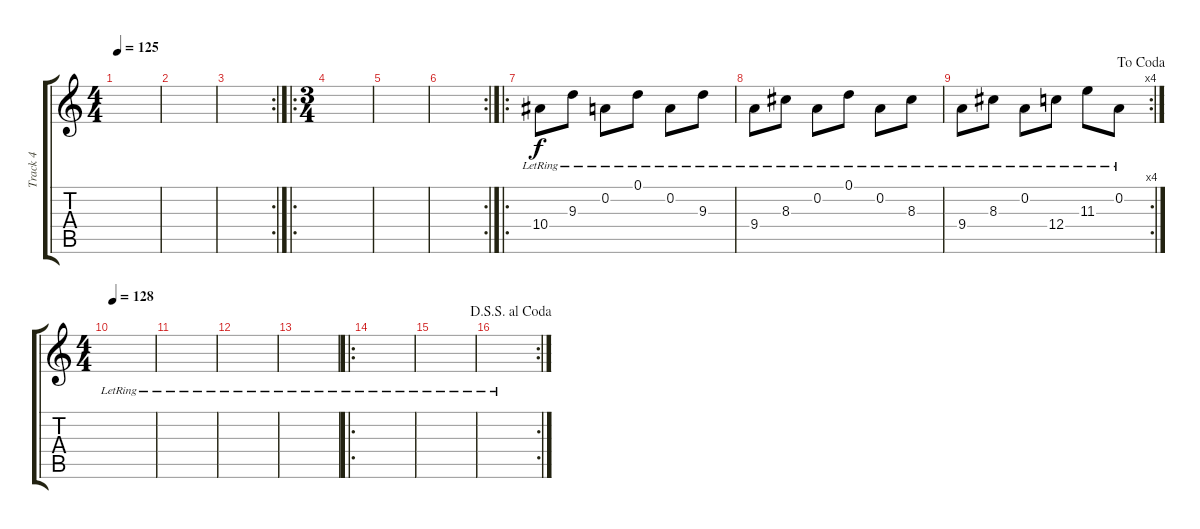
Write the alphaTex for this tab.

\track ("Track 4" "Track 4") {instrument acousticguitarsteel}
\staff {score tabs}
\tuning (D4 A3 F3 C3 G2 D2) {hide}
\ts (4 4)
\tempo 125
\clef g2
\ks c
|
|
\rc 2
|
\ro
\ts (3 4)
|
|
\rc 2
|
\ro
10.4{lr}.8 9.3{lr}.8 0.2{lr}.8 0.1{lr}.8 0.2{lr}.8 9.3{lr}.8 |
9.4{lr}.8 8.3{lr}.8 0.2{lr}.8 0.1{lr}.8 0.2{lr}.8 8.3{lr}.8 |
\rc 4
\jump dacoda
9.4{lr}.8 8.3{lr}.8 0.2{lr}.8 12.4{lr}.8 11.3{lr}.8 0.2{lr}.8 |
\ts (4 4)
\tempo 128
|
|
|
|
\ro
|
|
\rc 2
\jump dalsegnosegnoalcoda
